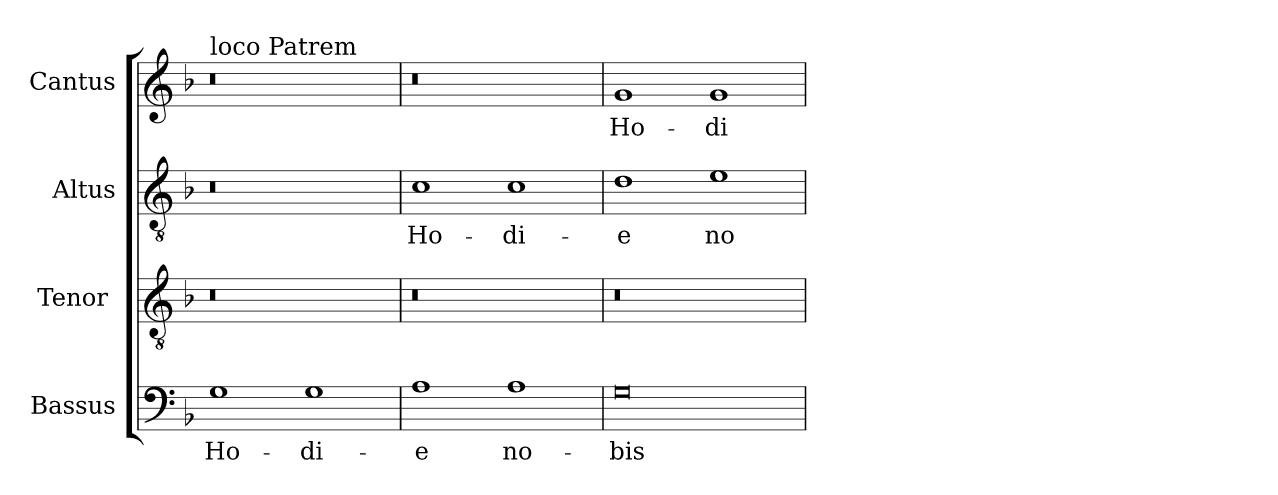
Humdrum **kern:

**kern	**text	**kern	**kern	**text	**kern	**text
*part4	*part4	*part3	*part2	*part2	*part1	*part1
*staff4	*staff4	*staff3	*staff2	*staff2	*staff1	*staff1
*I"Bassus	*	*I"Tenor 	*I"Altus	*	*I"Cantus	*
*clefF4	*	*clefGv2	*clefGv2	*	*clefG2	*
*k[b-]	*	*k[b-]	*k[b-]	*	*k[b-]	*
*F:	*	*F:	*F:	*	*F:	*
=1	=1	=1	=1	=1	=1	=1
!	!	!	!	!	!LO:TX:a:t=loco Patrem	!
1G\	Ho-	0r	0r	.	0r	.
1G\	-di-	.	.	.	.	.
=2	=2	=2	=2	=2	=2	=2
1A\	-e	0r	1c\	Ho-	0r	.
1A\	no-	.	1c\	-di-	.	.
=3	=3	=3	=3	=3	=3	=3
0G\	-bis	0r	1d\	-e	1g/	Ho-
.	.	.	1e\	no-	1g/	-di-
=	=	=	=	=	=	=
*-	*-	*-	*-	*-	*-	*-
